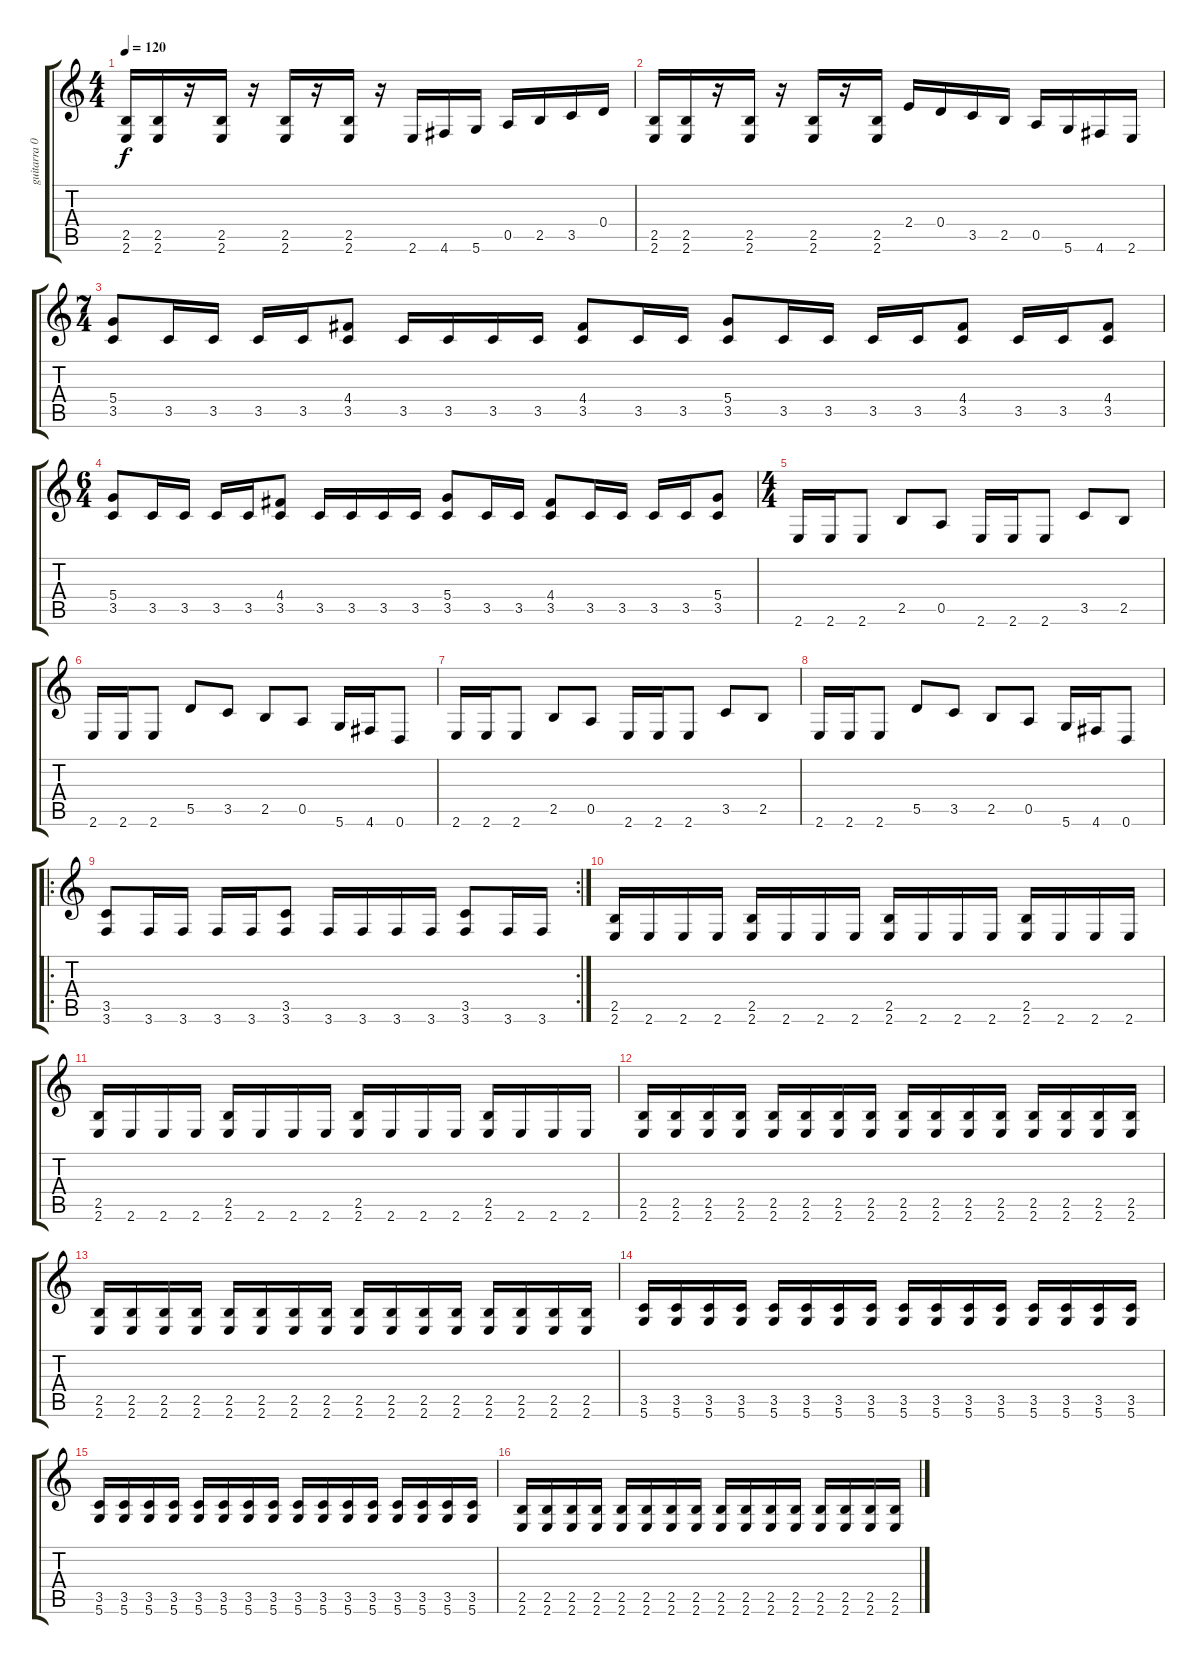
\track ("guitarra 02" "guitarra 0") {instrument distortionguitar}
\staff {score tabs}
\tuning (E4 B3 G3 D3 A2 D2) {hide}
\ts (4 4)
\tempo 120
\clef g2
\ks c
(2.5 2.6).16{dy f} (2.5 2.6).16 r.16 (2.5 2.6).16 r.16 (2.5 2.6).16 r.16 (2.5 2.6).16 r.16 2.6.16 4.6.16 5.6.16 0.5.16 2.5.16 3.5.16 0.4.16 |
(2.5 2.6).16 (2.5 2.6).16 r.16 (2.5 2.6).16 r.16 (2.5 2.6).16 r.16 (2.5 2.6).16 2.4.16 0.4.16 3.5.16 2.5.16 0.5.16 5.6.16 4.6.16 2.6.16 |
\ts (7 4)
(5.4 3.5).8 3.5.16 3.5.16 3.5.16 3.5.16 (4.4 3.5).8 3.5.16 3.5.16 3.5.16 3.5.16 (4.4 3.5).8 3.5.16 3.5.16 (5.4 3.5).8 3.5.16 3.5.16 3.5.16 3.5.16 (4.4 3.5).8 3.5.16 3.5.16 (4.4 3.5).8 |
\ts (6 4)
(5.4 3.5).8 3.5.16 3.5.16 3.5.16 3.5.16 (4.4 3.5).8 3.5.16 3.5.16 3.5.16 3.5.16 (5.4 3.5).8 3.5.16 3.5.16 (4.4 3.5).8 3.5.16 3.5.16 3.5.16 3.5.16 (5.4 3.5).8 |
\ts (4 4)
2.6.16 2.6.16 2.6.8 2.5.8 0.5.8 2.6.16 2.6.16 2.6.8 3.5.8 2.5.8 |
2.6.16 2.6.16 2.6.8 5.5.8 3.5.8 2.5.8 0.5.8 5.6.16 4.6.16 0.6.8 |
2.6.16 2.6.16 2.6.8 2.5.8 0.5.8 2.6.16 2.6.16 2.6.8 3.5.8 2.5.8 |
2.6.16 2.6.16 2.6.8 5.5.8 3.5.8 2.5.8 0.5.8 5.6.16 4.6.16 0.6.8 |
\ro
\rc 2
(3.5 3.6).8 3.6.16 3.6.16 3.6.16 3.6.16 (3.5 3.6).8 3.6.16 3.6.16 3.6.16 3.6.16 (3.5 3.6).8 3.6.16 3.6.16 |
(2.5 2.6).16 2.6.16 2.6.16 2.6.16 (2.5 2.6).16 2.6.16 2.6.16 2.6.16 (2.5 2.6).16 2.6.16 2.6.16 2.6.16 (2.5 2.6).16 2.6.16 2.6.16 2.6.16 |
(2.5 2.6).16 2.6.16 2.6.16 2.6.16 (2.5 2.6).16 2.6.16 2.6.16 2.6.16 (2.5 2.6).16 2.6.16 2.6.16 2.6.16 (2.5 2.6).16 2.6.16 2.6.16 2.6.16 |
(2.5 2.6).16 (2.5 2.6).16 (2.5 2.6).16 (2.5 2.6).16 (2.5 2.6).16 (2.5 2.6).16 (2.5 2.6).16 (2.5 2.6).16 (2.5 2.6).16 (2.5 2.6).16 (2.5 2.6).16 (2.5 2.6).16 (2.5 2.6).16 (2.5 2.6).16 (2.5 2.6).16 (2.5 2.6).16 |
(2.5 2.6).16 (2.5 2.6).16 (2.5 2.6).16 (2.5 2.6).16 (2.5 2.6).16 (2.5 2.6).16 (2.5 2.6).16 (2.5 2.6).16 (2.5 2.6).16 (2.5 2.6).16 (2.5 2.6).16 (2.5 2.6).16 (2.5 2.6).16 (2.5 2.6).16 (2.5 2.6).16 (2.5 2.6).16 |
(3.5 5.6).16 (3.5 5.6).16 (3.5 5.6).16 (3.5 5.6).16 (3.5 5.6).16 (3.5 5.6).16 (3.5 5.6).16 (3.5 5.6).16 (3.5 5.6).16 (3.5 5.6).16 (3.5 5.6).16 (3.5 5.6).16 (3.5 5.6).16 (3.5 5.6).16 (3.5 5.6).16 (3.5 5.6).16 |
(3.5 5.6).16 (3.5 5.6).16 (3.5 5.6).16 (3.5 5.6).16 (3.5 5.6).16 (3.5 5.6).16 (3.5 5.6).16 (3.5 5.6).16 (3.5 5.6).16 (3.5 5.6).16 (3.5 5.6).16 (3.5 5.6).16 (3.5 5.6).16 (3.5 5.6).16 (3.5 5.6).16 (3.5 5.6).16 |
(2.5 2.6).16 (2.5 2.6).16 (2.5 2.6).16 (2.5 2.6).16 (2.5 2.6).16 (2.5 2.6).16 (2.5 2.6).16 (2.5 2.6).16 (2.5 2.6).16 (2.5 2.6).16 (2.5 2.6).16 (2.5 2.6).16 (2.5 2.6).16 (2.5 2.6).16 (2.5 2.6).16 (2.5 2.6).16
